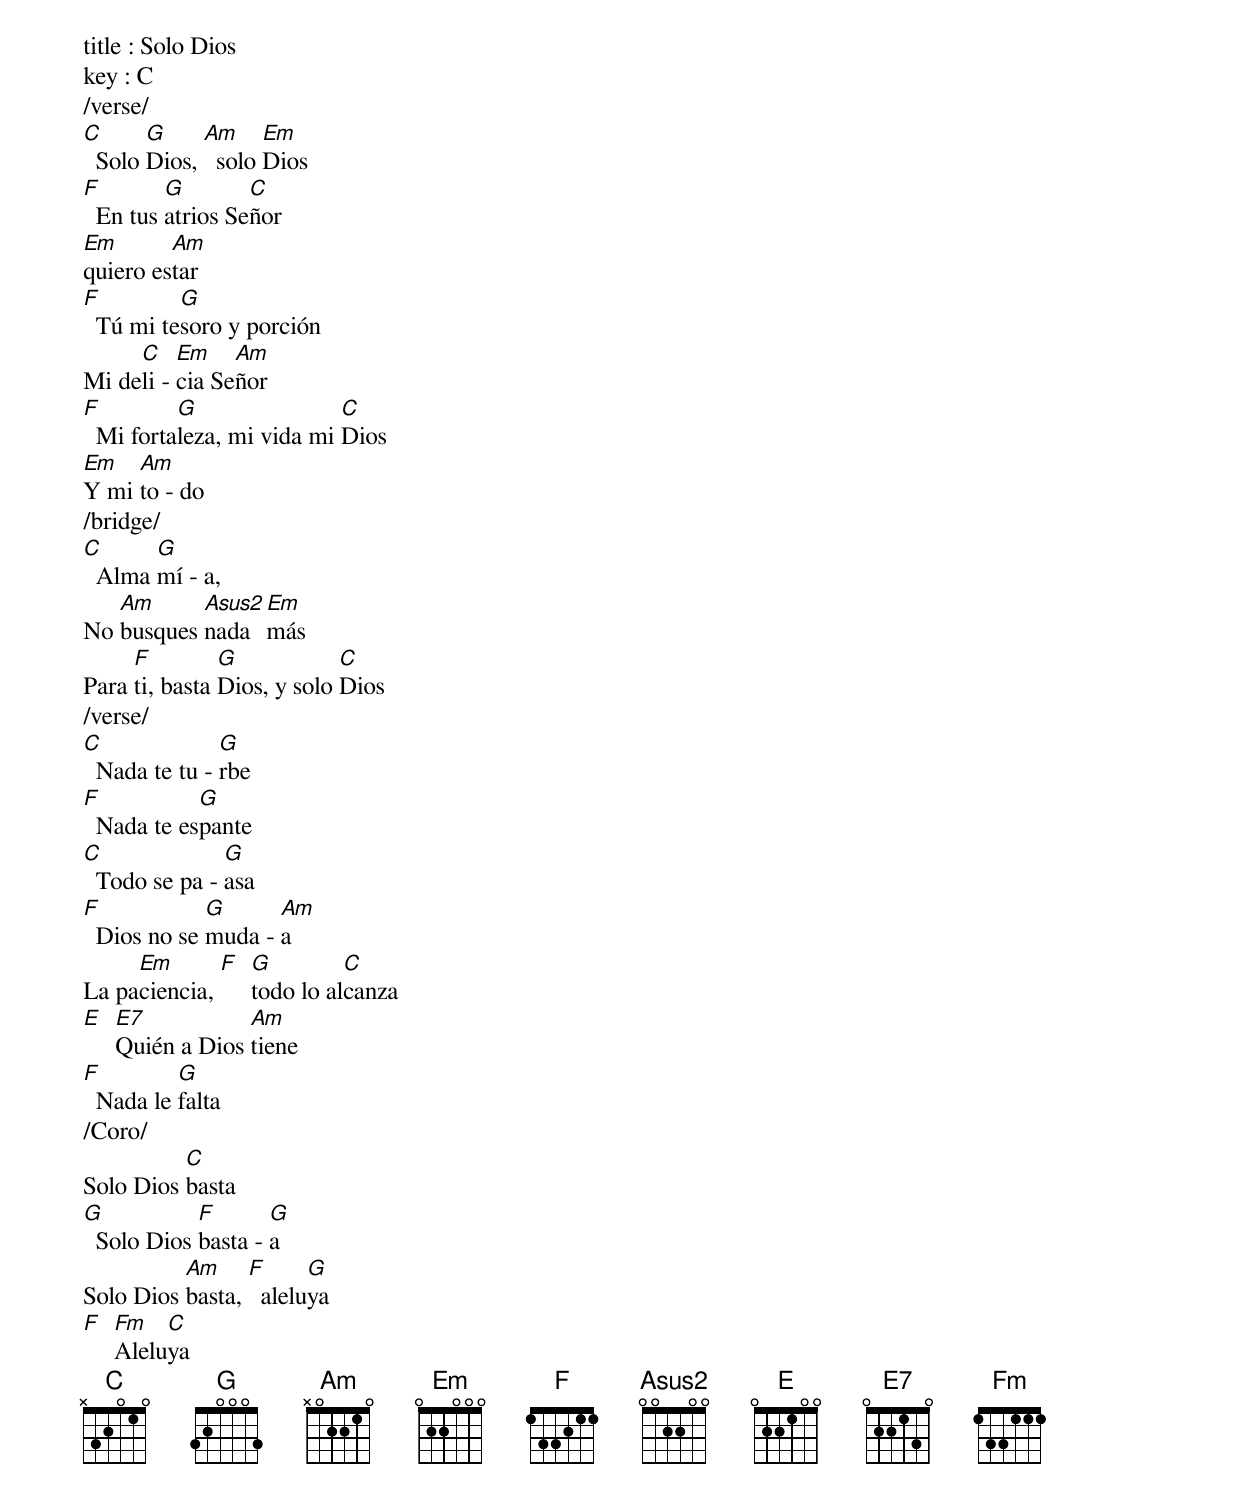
title : Solo Dios
key : C
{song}
/verse/
[C]  Solo [G]Dios, [Am]  solo [Em]Dios
[F]  En tus [G]atrios Se[C]ñor
[Em]quiero es[Am]tar
[F]  Tú mi te[G]soro y porción
Mi de[C]li - [Em]cia Se[Am]ñor
[F]  Mi forta[G]leza, mi vida mi [C]Dios
[Em]Y mi [Am]to - do
/bridge/
[C]  Alma [G]mí - a,
No [Am]busques [Asus2]nada [Em]más
Para [F]ti, basta [G]Dios, y solo [C]Dios
/verse/
[C]  Nada te tu - [G]rbe
[F]  Nada te es[G]pante
[C]  Todo se pa - [G]asa
[F]  Dios no se [G]muda - [Am]a
La pa[Em]ciencia, [F]  [G]todo lo al[C]canza
[E]  [E7]Quién a Dios [Am]tiene
[F]  Nada le [G]falta
/Coro/
Solo Dios [C]basta
[G]  Solo Dios [F]basta - [G]a
Solo Dios [Am]basta, [F]  alelu[G]ya
[F]  [Fm]Alelu[C]ya
